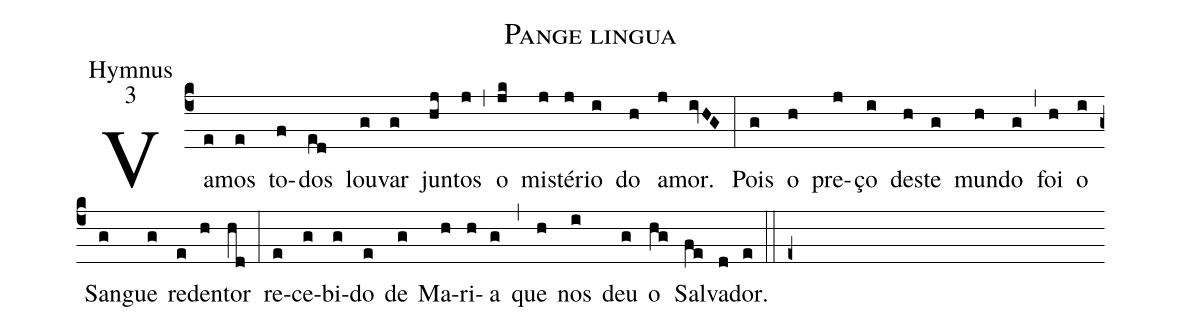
name: Pange lingua;
office-part: Hymnus;
mode: 3;
%%
(c4)

Va(e)mos(e) to(f)dos(ed) lou(g)var(g) jun(hj)tos(j) (,) o(jk) mis(j)té(j)rio(i) do(h) a(j)mor.(ivHG) (:) Pois(g) o(h) pre(j)ço(i) des(h)te(g) mun(h)do(g) (,) foi(h) o(i) San(g)gue(g) re(e)den(h)tor(hd) (:) re(e)ce(g)bi(g)do(e) de(g) Ma(h)ri(h)a(g) (,) que(h) nos(i) deu(g) o(hg) Sal(fe)va(d)dor.(e)

(::)

(e+)
